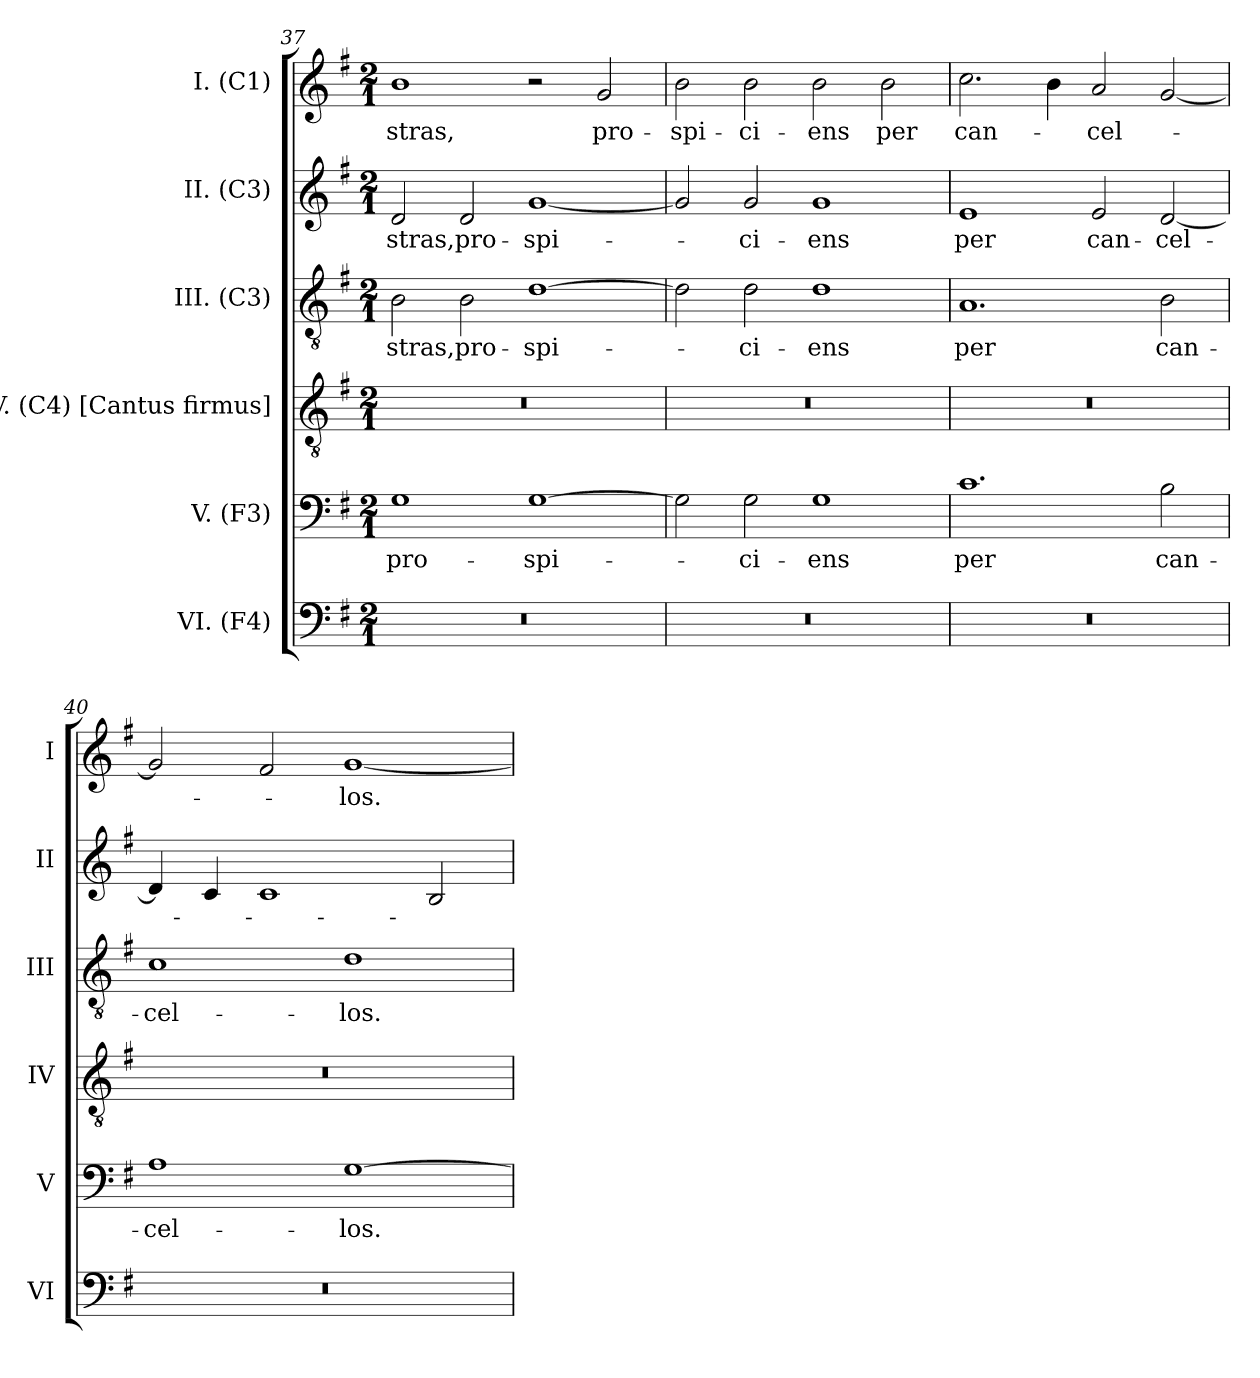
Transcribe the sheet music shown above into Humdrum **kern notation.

**kern	**kern	**text	**kern	**kern	**text	**kern	**text	**kern	**text
*part6	*part5	*part5	*part4	*part3	*part3	*part2	*part2	*part1	*part1
*staff6	*staff5	*staff5	*staff4	*staff3	*staff3	*staff2	*staff2	*staff1	*staff1
*I"VI. (F4)	*I"V. (F3)	*	*I"IV. (C4) [Cantus firmus]	*I"III. (C3)	*	*I"II. (C3)	*	*I"I. (C1)	*
*I'VI	*I'V	*	*I'IV	*I'III	*	*I'II	*	*I'I	*
*clefF4	*clefF4	*	*clefGv2	*clefGv2	*	*clefG2	*	*clefG2	*
*	*	*	*ITrd7c12	*	*	*	*	*	*
*k[f#]	*k[f#]	*	*k[f#]	*k[f#]	*	*k[f#]	*	*k[f#]	*
*G:	*G:	*	*G:	*G:	*	*G:	*	*G:	*
*M2/1	*M2/1	*	*M2/1	*M2/1	*	*M2/1	*	*M2/1	*
=37	=37	=37	=37	=37	=37	=37	=37	=37	=37
!LO:N:vis=1	!	!	!	!	!	!	!	!	!
!	!	!LO:LY:b:color=#000000	!LO:N:vis=1	!	!	!	!	!	!
!	!	!	!	!	!LO:LY:b:color=#000000	!	!	!	!
!	!	!	!	!	!	!	!LO:LY:b:color=#000000	!	!
!	!	!	!	!	!	!	!	!	!LO:LY:b:color=#000000
0r	1Gi	pro-	0r	2Bi\	-stras,	2di/	-stras,	1bi	-stras,
!	!	!	!	!	!LO:LY:b:color=#000000	!	!	!	!
!	!	!	!	!	!	!	!LO:LY:b:color=#000000	!	!
.	.	.	.	2Bi\	pro-	2di/	pro-	.	.
!	!	!LO:LY:b:color=#000000	!	!	!	!	!	!	!
!	!	!	!	!	!LO:LY:b:color=#000000	!	!	!	!
!	!	!	!	!	!	!	!LO:LY:b:color=#000000	!	!
.	[1Gi	-spi-	.	[1di	-spi-	[1gi	-spi-	2r	.
!	!	!	!	!	!	!	!	!	!LO:LY:b:color=#000000
.	.	.	.	.	.	.	.	2gi/	pro-
!!LO:LB:g=z
=38	=38	=38	=38	=38	=38	=38	=38	=38	=38
!LO:N:vis=1	!	!	!LO:N:vis=1	!	!	!	!	!	!
!	!	!	!	!	!	!	!	!	!LO:LY:b:color=#000000
0r	2Gi\]	.	0r	2di\]	.	2gi/]	.	2bi\	-spi-
!	!	!LO:LY:b:color=#000000	!	!	!	!	!	!	!
!	!	!	!	!	!LO:LY:b:color=#000000	!	!	!	!
!	!	!	!	!	!	!	!LO:LY:b:color=#000000	!	!
!	!	!	!	!	!	!	!	!	!LO:LY:b:color=#000000
.	2Gi\	-ci-	.	2di\	-ci-	2gi/	-ci-	2bi\	-ci-
!	!	!LO:LY:b:color=#000000	!	!	!	!	!	!	!
!	!	!	!	!	!LO:LY:b:color=#000000	!	!	!	!
!	!	!	!	!	!	!	!LO:LY:b:color=#000000	!	!
!	!	!	!	!	!	!	!	!	!LO:LY:b:color=#000000
.	1Gi	-ens	.	1di	-ens	1gi	-ens	2bi\	-ens
!	!	!	!	!	!	!	!	!	!LO:LY:b:color=#000000
.	.	.	.	.	.	.	.	2bi\	per
=39	=39	=39	=39	=39	=39	=39	=39	=39	=39
!LO:N:vis=1	!	!	!	!	!	!	!	!	!
!	!	!LO:LY:b:color=#000000	!LO:N:vis=1	!	!	!	!	!	!
!	!	!	!	!	!LO:LY:b:color=#000000	!	!	!	!
!	!	!	!	!	!	!	!LO:LY:b:color=#000000	!	!
!	!	!	!	!	!	!	!	!	!LO:LY:b:color=#000000
0r	1.ci	per	0r	1.Ai	per	1ei	per	2.cci\	can-
.	.	.	.	.	.	.	.	4bi\	.
!	!	!	!	!	!	!	!LO:LY:b:color=#000000	!	!
!	!	!	!	!	!	!	!	!	!LO:LY:b:color=#000000
.	.	.	.	.	.	2ei/	can-	2ai/	-cel-
!	!	!LO:LY:b:color=#000000	!	!	!	!	!	!	!
!	!	!	!	!	!LO:LY:b:color=#000000	!	!	!	!
!	!	!	!	!	!	!	!LO:LY:b:color=#000000	!	!
.	2Bi\	can-	.	2Bi\	can-	[2di/	-cel-	[2gi/	.
=40	=40	=40	=40	=40	=40	=40	=40	=40	=40
!LO:N:vis=1	!	!	!	!	!	!	!	!	!
!	!	!LO:LY:b:color=#000000	!LO:N:vis=1	!	!	!	!	!	!
!	!	!	!	!	!LO:LY:b:color=#000000	!	!	!	!
0r	1Ai	-cel-	0r	1ci	-cel-	4di/]	.	2gi/]	.
.	.	.	.	.	.	4ci/	.	.	.
.	.	.	.	.	.	1ci	.	2f#i/	.
!	!	!LO:LY:b:color=#000000	!	!	!	!	!	!	!
!	!	!	!	!	!LO:LY:b:color=#000000	!	!	!	!
!	!	!	!	!	!	!	!	!	!LO:LY:b:color=#000000
.	[1Gi	-los.	.	1di	-los.	.	.	[1gi	-los.
.	.	.	.	.	.	2Bi/	.	.	.
=	=	=	=	=	=	=	=	=	=
*-	*-	*-	*-	*-	*-	*-	*-	*-	*-
